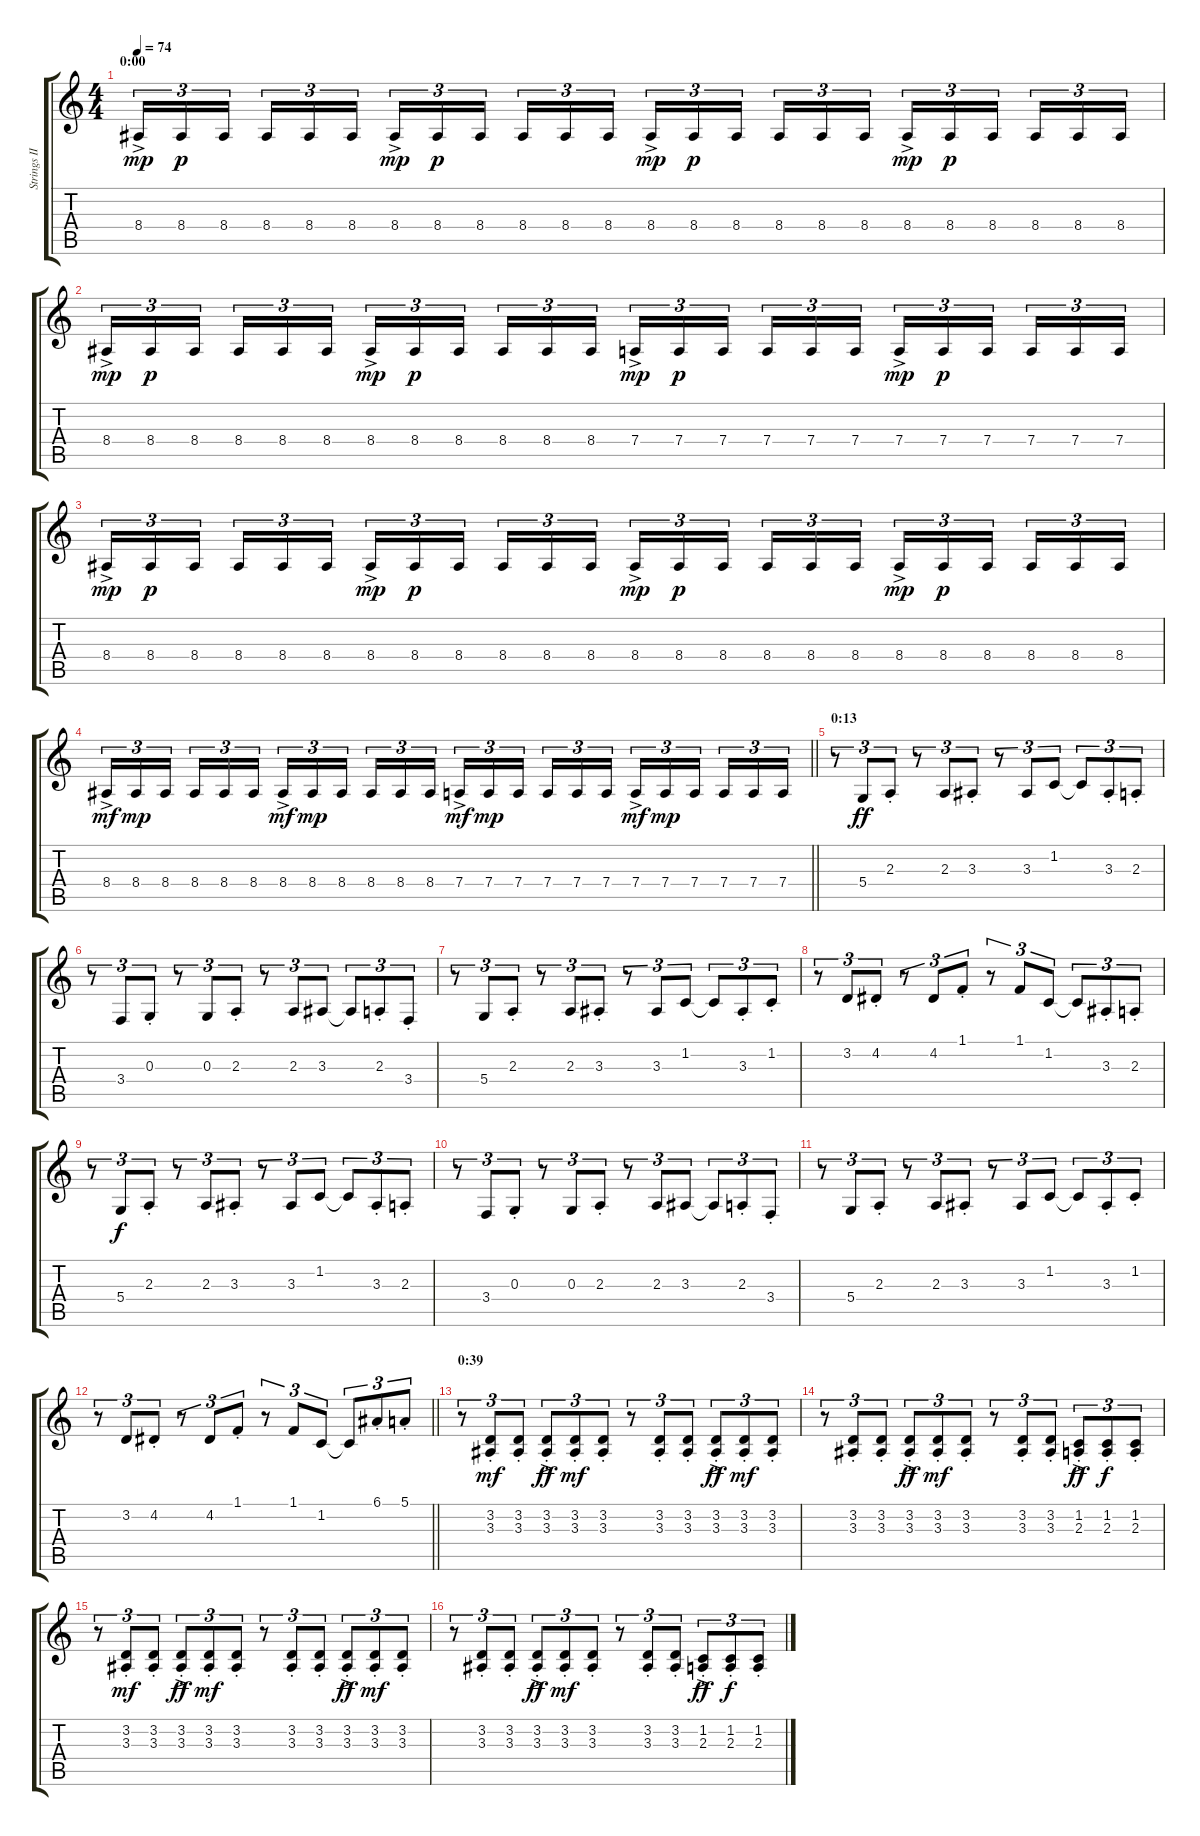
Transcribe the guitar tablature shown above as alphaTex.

\track ("Strings II" "Strings II") {instrument stringensemble1}
\staff {score tabs}
\tuning (E4 B3 G3 D3 A2 E2) {hide}
\ts (4 4)
\section ("" "0:00 ")
\tempo 74
\clef g2
\ks c
8.4{ac}.16{tu (3 2) dy mp instrument stringensemble1} 8.4.16{tu (3 2) dy p} 8.4.16{tu (3 2)} 8.4.16{tu (3 2)} 8.4.16{tu (3 2)} 8.4.16{tu (3 2)} 8.4{ac}.16{tu (3 2) dy mp} 8.4.16{tu (3 2) dy p} 8.4.16{tu (3 2)} 8.4.16{tu (3 2)} 8.4.16{tu (3 2)} 8.4.16{tu (3 2)} 8.4{ac}.16{tu (3 2) dy mp} 8.4.16{tu (3 2) dy p} 8.4.16{tu (3 2)} 8.4.16{tu (3 2)} 8.4.16{tu (3 2)} 8.4.16{tu (3 2)} 8.4{ac}.16{tu (3 2) dy mp} 8.4.16{tu (3 2) dy p} 8.4.16{tu (3 2)} 8.4.16{tu (3 2)} 8.4.16{tu (3 2)} 8.4.16{tu (3 2)} |
8.4{ac}.16{tu (3 2) dy mp} 8.4.16{tu (3 2) dy p} 8.4.16{tu (3 2)} 8.4.16{tu (3 2)} 8.4.16{tu (3 2)} 8.4.16{tu (3 2)} 8.4{ac}.16{tu (3 2) dy mp} 8.4.16{tu (3 2) dy p} 8.4.16{tu (3 2)} 8.4.16{tu (3 2)} 8.4.16{tu (3 2)} 8.4.16{tu (3 2)} 7.4{ac}.16{tu (3 2) dy mp} 7.4.16{tu (3 2) dy p} 7.4.16{tu (3 2)} 7.4.16{tu (3 2)} 7.4.16{tu (3 2)} 7.4.16{tu (3 2)} 7.4{ac}.16{tu (3 2) dy mp} 7.4.16{tu (3 2) dy p} 7.4.16{tu (3 2)} 7.4.16{tu (3 2)} 7.4.16{tu (3 2)} 7.4.16{tu (3 2)} |
8.4{ac}.16{tu (3 2) dy mp} 8.4.16{tu (3 2) dy p} 8.4.16{tu (3 2)} 8.4.16{tu (3 2)} 8.4.16{tu (3 2)} 8.4.16{tu (3 2)} 8.4{ac}.16{tu (3 2) dy mp} 8.4.16{tu (3 2) dy p} 8.4.16{tu (3 2)} 8.4.16{tu (3 2)} 8.4.16{tu (3 2)} 8.4.16{tu (3 2)} 8.4{ac}.16{tu (3 2) dy mp} 8.4.16{tu (3 2) dy p} 8.4.16{tu (3 2)} 8.4.16{tu (3 2)} 8.4.16{tu (3 2)} 8.4.16{tu (3 2)} 8.4{ac}.16{tu (3 2) dy mp} 8.4.16{tu (3 2) dy p} 8.4.16{tu (3 2)} 8.4.16{tu (3 2)} 8.4.16{tu (3 2)} 8.4.16{tu (3 2)} |
\barLineRight lightlight
8.4{ac}.16{tu (3 2) dy mf} 8.4.16{tu (3 2) dy mp} 8.4.16{tu (3 2)} 8.4.16{tu (3 2)} 8.4.16{tu (3 2)} 8.4.16{tu (3 2)} 8.4{ac}.16{tu (3 2) dy mf} 8.4.16{tu (3 2) dy mp} 8.4.16{tu (3 2)} 8.4.16{tu (3 2)} 8.4.16{tu (3 2)} 8.4.16{tu (3 2)} 7.4{ac}.16{tu (3 2) dy mf} 7.4.16{tu (3 2) dy mp} 7.4.16{tu (3 2)} 7.4.16{tu (3 2)} 7.4.16{tu (3 2)} 7.4.16{tu (3 2)} 7.4{ac}.16{tu (3 2) dy mf} 7.4.16{tu (3 2) dy mp} 7.4.16{tu (3 2)} 7.4.16{tu (3 2)} 7.4.16{tu (3 2)} 7.4.16{tu (3 2)} |
\section ("" "0:13 ")
r.8{tu (3 2)} 5.4.8{tu (3 2) dy ff} 2.3{st}.8{tu (3 2)} r.8{tu (3 2)} 2.3.8{tu (3 2)} 3.3{st}.8{tu (3 2)} r.8{tu (3 2)} 3.3.8{tu (3 2)} 1.2.8{tu (3 2)} 1.2{t}.8{tu (3 2)} 3.3{st}.8{tu (3 2)} 2.3{st}.8{tu (3 2)} |
r.8{tu (3 2)} 3.4.8{tu (3 2)} 0.3{st}.8{tu (3 2)} r.8{tu (3 2)} 0.3.8{tu (3 2)} 2.3{st}.8{tu (3 2)} r.8{tu (3 2)} 2.3.8{tu (3 2)} 3.3.8{tu (3 2)} 3.3{t}.8{tu (3 2)} 2.3{st}.8{tu (3 2)} 3.4{st}.8{tu (3 2)} |
r.8{tu (3 2)} 5.4.8{tu (3 2)} 2.3{st}.8{tu (3 2)} r.8{tu (3 2)} 2.3.8{tu (3 2)} 3.3{st}.8{tu (3 2)} r.8{tu (3 2)} 3.3.8{tu (3 2)} 1.2.8{tu (3 2)} 1.2{t}.8{tu (3 2)} 3.3{st}.8{tu (3 2)} 1.2{st}.8{tu (3 2)} |
r.8{tu (3 2)} 3.2.8{tu (3 2)} 4.2{st}.8{tu (3 2)} r.8{tu (3 2)} 4.2.8{tu (3 2)} 1.1{st}.8{tu (3 2)} r.8{tu (3 2)} 1.1.8{tu (3 2)} 1.2.8{tu (3 2)} 1.2{t}.8{tu (3 2)} 3.3{st}.8{tu (3 2)} 2.3{st}.8{tu (3 2)} |
r.8{tu (3 2) volume 13} 5.4.8{tu (3 2) dy f} 2.3{st}.8{tu (3 2)} r.8{tu (3 2)} 2.3.8{tu (3 2)} 3.3{st}.8{tu (3 2)} r.8{tu (3 2)} 3.3.8{tu (3 2)} 1.2.8{tu (3 2)} 1.2{t}.8{tu (3 2)} 3.3{st}.8{tu (3 2)} 2.3{st}.8{tu (3 2)} |
r.8{tu (3 2)} 3.4.8{tu (3 2)} 0.3{st}.8{tu (3 2)} r.8{tu (3 2)} 0.3.8{tu (3 2)} 2.3{st}.8{tu (3 2)} r.8{tu (3 2)} 2.3.8{tu (3 2)} 3.3.8{tu (3 2)} 3.3{t}.8{tu (3 2)} 2.3{st}.8{tu (3 2)} 3.4{st}.8{tu (3 2)} |
r.8{tu (3 2)} 5.4.8{tu (3 2)} 2.3{st}.8{tu (3 2)} r.8{tu (3 2)} 2.3.8{tu (3 2)} 3.3{st}.8{tu (3 2)} r.8{tu (3 2)} 3.3.8{tu (3 2)} 1.2.8{tu (3 2)} 1.2{t}.8{tu (3 2)} 3.3{st}.8{tu (3 2)} 1.2{st}.8{tu (3 2)} |
\barLineRight lightlight
r.8{tu (3 2)} 3.2.8{tu (3 2)} 4.2{st}.8{tu (3 2)} r.8{tu (3 2)} 4.2.8{tu (3 2)} 1.1{st}.8{tu (3 2)} r.8{tu (3 2)} 1.1.8{tu (3 2)} 1.2.8{tu (3 2)} 1.2{t}.8{tu (3 2)} 6.1{st}.8{tu (3 2)} 5.1{st}.8{tu (3 2)} |
\section ("" "0:39")
r.8{tu (3 2)} (3.2{st} 3.3{st}).8{tu (3 2) dy mf} (3.2{st} 3.3{st}).8{tu (3 2)} (3.2{ac st} 3.3{ac st}).8{tu (3 2) dy ff} (3.2{st} 3.3{st}).8{tu (3 2) dy mf} (3.2{st} 3.3{st}).8{tu (3 2)} r.8{tu (3 2)} (3.2{st} 3.3{st}).8{tu (3 2)} (3.2{st} 3.3{st}).8{tu (3 2)} (3.2{ac st} 3.3{ac st}).8{tu (3 2) dy ff} (3.2{st} 3.3{st}).8{tu (3 2) dy mf} (3.2{st} 3.3{st}).8{tu (3 2)} |
r.8{tu (3 2)} (3.2{st} 3.3{st}).8{tu (3 2)} (3.2{st} 3.3{st}).8{tu (3 2)} (3.2{ac st} 3.3{ac st}).8{tu (3 2) dy ff} (3.2{st} 3.3{st}).8{tu (3 2) dy mf} (3.2{st} 3.3{st}).8{tu (3 2)} r.8{tu (3 2)} (3.2{st} 3.3{st}).8{tu (3 2)} (3.2{st} 3.3{st}).8{tu (3 2)} (1.2{ac st} 2.3{ac st}).8{tu (3 2) dy ff} (1.2{st} 2.3{st}).8{tu (3 2) dy f} (1.2{st} 2.3{st}).8{tu (3 2)} |
r.8{tu (3 2)} (3.2{st} 3.3{st}).8{tu (3 2) dy mf} (3.2{st} 3.3{st}).8{tu (3 2)} (3.2{ac st} 3.3{ac st}).8{tu (3 2) dy ff} (3.2{st} 3.3{st}).8{tu (3 2) dy mf} (3.2{st} 3.3{st}).8{tu (3 2)} r.8{tu (3 2)} (3.2{st} 3.3{st}).8{tu (3 2)} (3.2{st} 3.3{st}).8{tu (3 2)} (3.2{ac st} 3.3{ac st}).8{tu (3 2) dy ff} (3.2{st} 3.3{st}).8{tu (3 2) dy mf} (3.2{st} 3.3{st}).8{tu (3 2)} |
r.8{tu (3 2)} (3.2{st} 3.3{st}).8{tu (3 2)} (3.2{st} 3.3{st}).8{tu (3 2)} (3.2{ac st} 3.3{ac st}).8{tu (3 2) dy ff} (3.2{st} 3.3{st}).8{tu (3 2) dy mf} (3.2{st} 3.3{st}).8{tu (3 2)} r.8{tu (3 2)} (3.2{st} 3.3{st}).8{tu (3 2)} (3.2{st} 3.3{st}).8{tu (3 2)} (1.2{ac st} 2.3{ac st}).8{tu (3 2) dy ff} (1.2{st} 2.3{st}).8{tu (3 2) dy f} (1.2{st} 2.3{st}).8{tu (3 2)}
